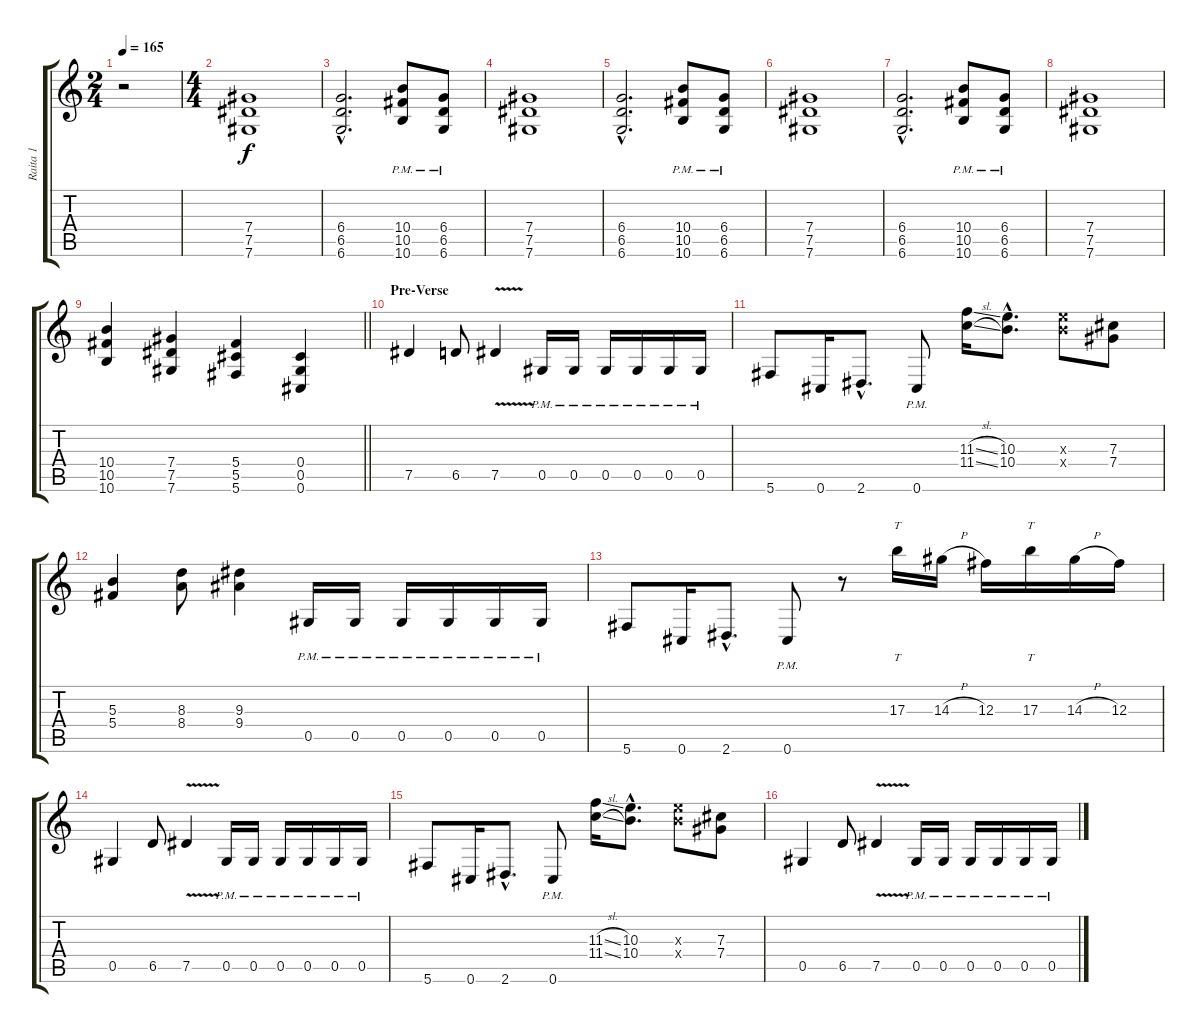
\track ("Raita 1" "Raita 1") {instrument overdrivenguitar}
\staff {score tabs}
\tuning (Eb4 Bb3 Gb3 Db3 Ab2 Db2) {hide}
\ts (2 4)
\tempo 165
\clef g2
\ks c
r.2{dy f instrument overdrivenguitar} |
\ts (4 4)
(7.4 7.5 7.6).1 |
(6.4{hac} 6.5{hac} 6.6{hac}).2{d} (10.4{pm} 10.5{pm} 10.6{pm}).8 (6.4{pm} 6.5{pm} 6.6{pm}).8 |
(7.4 7.5 7.6).1 |
(6.4{hac} 6.5{hac} 6.6{hac}).2{d} (10.4{pm} 10.5{pm} 10.6{pm}).8 (6.4{pm} 6.5{pm} 6.6{pm}).8 |
(7.4 7.5 7.6).1 |
(6.4{hac} 6.5{hac} 6.6{hac}).2{d} (10.4{pm} 10.5{pm} 10.6{pm}).8 (6.4{pm} 6.5{pm} 6.6{pm}).8 |
(7.4 7.5 7.6).1 |
\barLineRight lightlight
(10.4 10.5 10.6).4 (7.4 7.5 7.6).4 (5.4 5.5 5.6).4 (0.4 0.5 0.6).4 |
\section ("" "Pre-Verse")
7.5.4 6.5.8 7.5{v}.4 0.5{pm}.16 0.5{pm}.16 0.5{pm}.16 0.5{pm}.16 0.5{pm}.16 0.5{pm}.16 |
5.6.8 0.6.16 2.6{hac}.8{d} 0.6{pm}.8 (11.3{sl} 11.4{sl}).16 (10.3{hac} 10.4{hac}).8{d} (10.3{x} 10.4{x}).8 (7.3 7.4).8 |
(5.3 5.4).4 (8.3 8.4).8 (9.3 9.4).4 0.5{pm}.16 0.5{pm}.16 0.5{pm}.16 0.5{pm}.16 0.5{pm}.16 0.5{pm}.16 |
5.6.8 0.6.16 2.6{hac}.8{d} 0.6{pm}.8 r.8 17.3.16{tt} 14.3{h}.16 12.3.16 17.3.16{tt} 14.3{h}.16 12.3.16 |
0.5.4 6.5.8 7.5{v}.4 0.5{pm}.16 0.5{pm}.16 0.5{pm}.16 0.5{pm}.16 0.5{pm}.16 0.5{pm}.16 |
5.6.8 0.6.16 2.6{hac}.8{d} 0.6{pm}.8 (11.3{sl} 11.4{sl}).16 (10.3{hac} 10.4{hac}).8{d} (10.3{x} 10.4{x}).8 (7.3 7.4).8 |
0.5.4 6.5.8 7.5{v}.4 0.5{pm}.16 0.5{pm}.16 0.5{pm}.16 0.5{pm}.16 0.5{pm}.16 0.5{pm}.16
